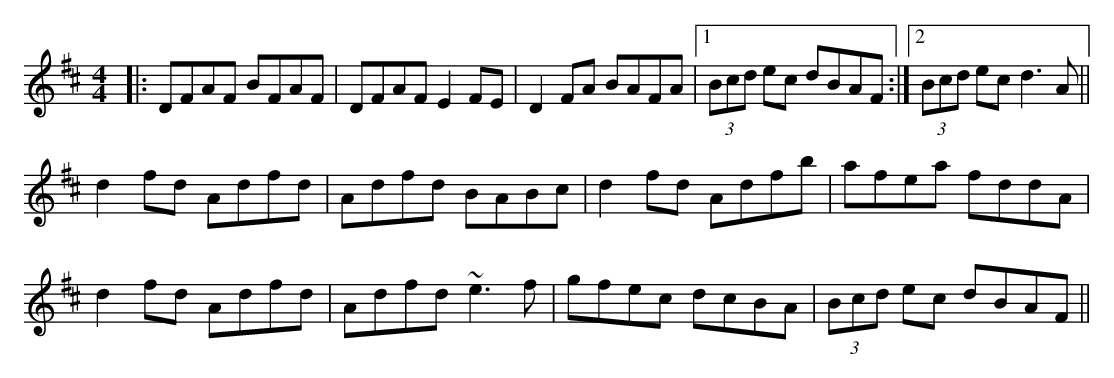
X:1
M:4/4
K:D
|:DFAF BFAF|DFAF E2FE|D2FA BAFA|1 (3Bcd ec dBAF:|2 (3Bcd ec d3A||
d2fd Adfd|Adfd BABc|d2fd Adfb|afea fddA|
d2fd Adfd|Adfd ~e3f|gfec dcBA|(3Bcd ec dBAF||
